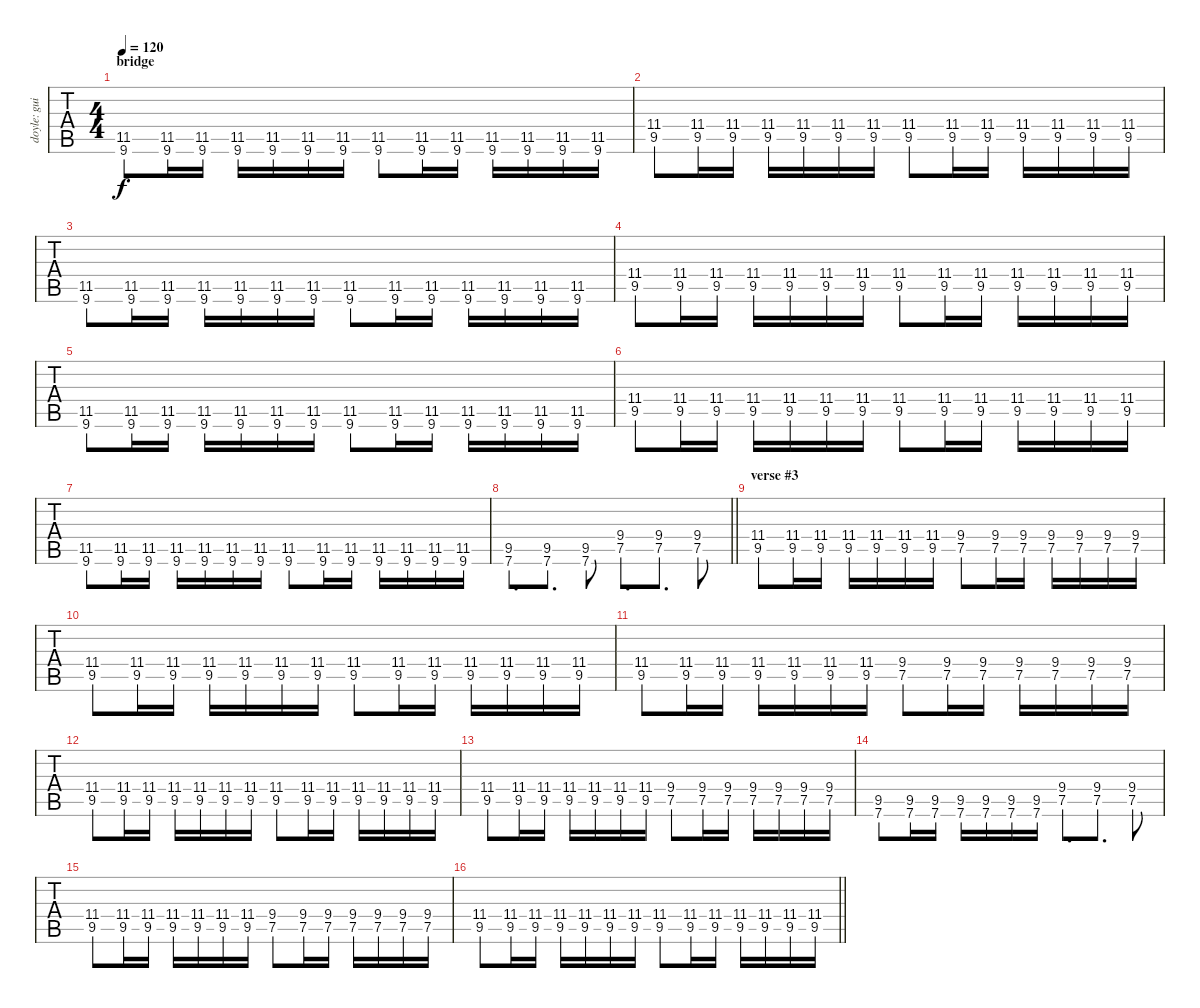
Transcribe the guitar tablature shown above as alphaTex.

\track ("doyle: guitar" "doyle: gui") {instrument distortionguitar}
\staff {tabs}
\tuning (E4 B3 G3 D3 A2 E2) {hide}
\ts (4 4)
\section ("" "bridge")
\tempo 120
\clef g2
\ks c
(11.5 9.6).8{dy f} (11.5 9.6).16 (11.5 9.6).16 (11.5 9.6).16 (11.5 9.6).16 (11.5 9.6).16 (11.5 9.6).16 (11.5 9.6).8 (11.5 9.6).16 (11.5 9.6).16 (11.5 9.6).16 (11.5 9.6).16 (11.5 9.6).16 (11.5 9.6).16 |
(11.4 9.5).8 (11.4 9.5).16 (11.4 9.5).16 (11.4 9.5).16 (11.4 9.5).16 (11.4 9.5).16 (11.4 9.5).16 (11.4 9.5).8 (11.4 9.5).16 (11.4 9.5).16 (11.4 9.5).16 (11.4 9.5).16 (11.4 9.5).16 (11.4 9.5).16 |
(11.5 9.6).8 (11.5 9.6).16 (11.5 9.6).16 (11.5 9.6).16 (11.5 9.6).16 (11.5 9.6).16 (11.5 9.6).16 (11.5 9.6).8 (11.5 9.6).16 (11.5 9.6).16 (11.5 9.6).16 (11.5 9.6).16 (11.5 9.6).16 (11.5 9.6).16 |
(11.4 9.5).8 (11.4 9.5).16 (11.4 9.5).16 (11.4 9.5).16 (11.4 9.5).16 (11.4 9.5).16 (11.4 9.5).16 (11.4 9.5).8 (11.4 9.5).16 (11.4 9.5).16 (11.4 9.5).16 (11.4 9.5).16 (11.4 9.5).16 (11.4 9.5).16 |
(11.5 9.6).8 (11.5 9.6).16 (11.5 9.6).16 (11.5 9.6).16 (11.5 9.6).16 (11.5 9.6).16 (11.5 9.6).16 (11.5 9.6).8 (11.5 9.6).16 (11.5 9.6).16 (11.5 9.6).16 (11.5 9.6).16 (11.5 9.6).16 (11.5 9.6).16 |
(11.4 9.5).8 (11.4 9.5).16 (11.4 9.5).16 (11.4 9.5).16 (11.4 9.5).16 (11.4 9.5).16 (11.4 9.5).16 (11.4 9.5).8 (11.4 9.5).16 (11.4 9.5).16 (11.4 9.5).16 (11.4 9.5).16 (11.4 9.5).16 (11.4 9.5).16 |
(11.5 9.6).8 (11.5 9.6).16 (11.5 9.6).16 (11.5 9.6).16 (11.5 9.6).16 (11.5 9.6).16 (11.5 9.6).16 (11.5 9.6).8 (11.5 9.6).16 (11.5 9.6).16 (11.5 9.6).16 (11.5 9.6).16 (11.5 9.6).16 (11.5 9.6).16 |
\barLineRight lightlight
(9.5{st} 7.6{st}).8{d} (9.5{st} 7.6{st}).8{d} (9.5{st} 7.6{st}).8 (9.4{st} 7.5{st}).8{d} (9.4{st} 7.5{st}).8{d} (9.4{st} 7.5{st}).8 |
\section ("" "verse #3")
(11.4 9.5).8 (11.4 9.5).16 (11.4 9.5).16 (11.4 9.5).16 (11.4 9.5).16 (11.4 9.5).16 (11.4 9.5).16 (9.4 7.5).8 (9.4 7.5).16 (9.4 7.5).16 (9.4 7.5).16 (9.4 7.5).16 (9.4 7.5).16 (9.4 7.5).16 |
(11.4 9.5).8 (11.4 9.5).16 (11.4 9.5).16 (11.4 9.5).16 (11.4 9.5).16 (11.4 9.5).16 (11.4 9.5).16 (11.4 9.5).8 (11.4 9.5).16 (11.4 9.5).16 (11.4 9.5).16 (11.4 9.5).16 (11.4 9.5).16 (11.4 9.5).16 |
(11.4 9.5).8 (11.4 9.5).16 (11.4 9.5).16 (11.4 9.5).16 (11.4 9.5).16 (11.4 9.5).16 (11.4 9.5).16 (9.4 7.5).8 (9.4 7.5).16 (9.4 7.5).16 (9.4 7.5).16 (9.4 7.5).16 (9.4 7.5).16 (9.4 7.5).16 |
(11.4 9.5).8 (11.4 9.5).16 (11.4 9.5).16 (11.4 9.5).16 (11.4 9.5).16 (11.4 9.5).16 (11.4 9.5).16 (11.4 9.5).8 (11.4 9.5).16 (11.4 9.5).16 (11.4 9.5).16 (11.4 9.5).16 (11.4 9.5).16 (11.4 9.5).16 |
(11.4 9.5).8 (11.4 9.5).16 (11.4 9.5).16 (11.4 9.5).16 (11.4 9.5).16 (11.4 9.5).16 (11.4 9.5).16 (9.4 7.5).8 (9.4 7.5).16 (9.4 7.5).16 (9.4 7.5).16 (9.4 7.5).16 (9.4 7.5).16 (9.4 7.5).16 |
(9.5 7.6).8 (9.5 7.6).16 (9.5 7.6).16 (9.5 7.6).16 (9.5 7.6).16 (9.5 7.6).16 (9.5 7.6).16 (9.4{st} 7.5{st}).8{d} (9.4{st} 7.5{st}).8{d} (9.4{st} 7.5{st}).8 |
(11.4 9.5).8 (11.4 9.5).16 (11.4 9.5).16 (11.4 9.5).16 (11.4 9.5).16 (11.4 9.5).16 (11.4 9.5).16 (9.4 7.5).8 (9.4 7.5).16 (9.4 7.5).16 (9.4 7.5).16 (9.4 7.5).16 (9.4 7.5).16 (9.4 7.5).16 |
\barLineRight lightlight
(11.4 9.5).8 (11.4 9.5).16 (11.4 9.5).16 (11.4 9.5).16 (11.4 9.5).16 (11.4 9.5).16 (11.4 9.5).16 (11.4 9.5).8 (11.4 9.5).16 (11.4 9.5).16 (11.4 9.5).16 (11.4 9.5).16 (11.4 9.5).16 (11.4 9.5).16
